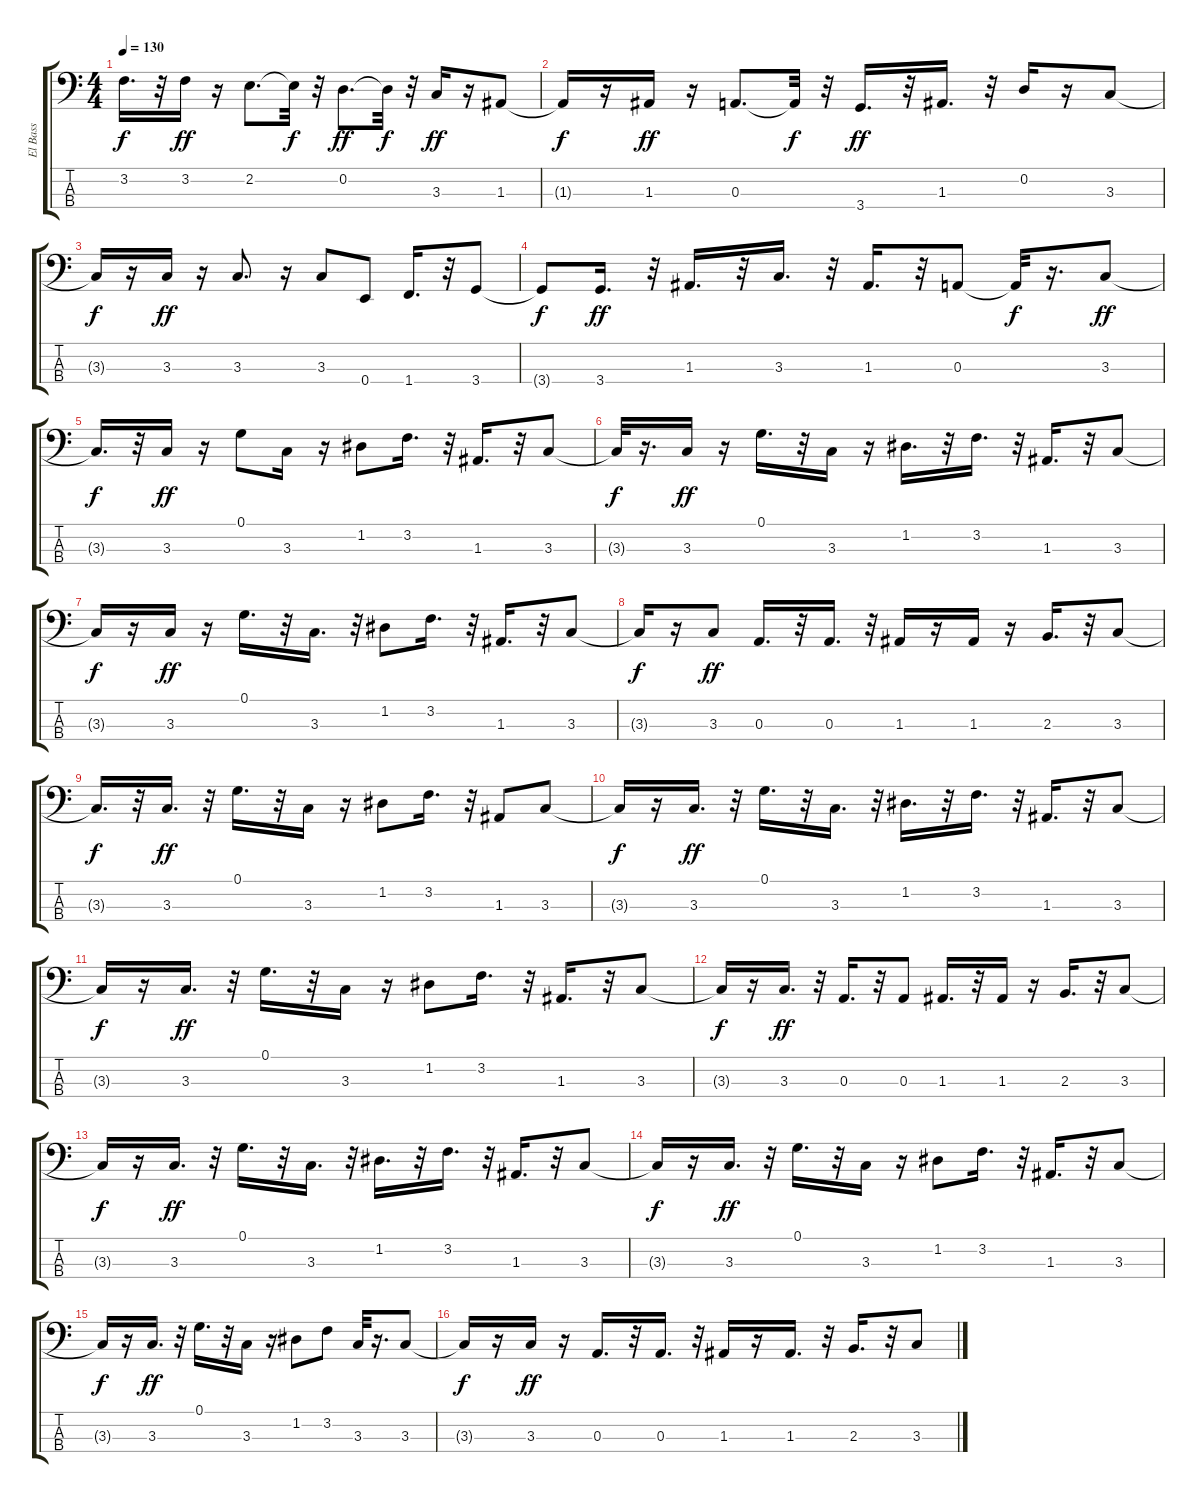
\track ("El Bass             " "El Bass   ") {instrument slapbass2}
\staff {score tabs}
\tuning (G2 D2 A1 E1) {hide}
\ts (4 4)
\tempo 130
\clef f4
\ks c
3.2{t}.16{d dy f} r.32 3.2.16{dy ff} r.16 2.2.8{d} 2.2{t}.32{dy f} r.32 0.2.8{d dy ff} 0.2{t}.32{dy f} r.32 3.3.16{dy ff} r.16 1.3.8 |
1.3{t}.16{dy f} r.16 1.3.16{dy ff} r.16 0.3.8{d} 0.3{t}.32{dy f} r.32 3.4.16{d dy ff} r.32 1.3.16{d} r.32 0.2.16 r.16 3.3.8 |
3.3{t}.16{dy f} r.16 3.3.16{dy ff} r.16 3.3.8{d} r.16 3.3.8 0.4.8 1.4.16{d} r.32 3.4.8 |
3.4{t}.8{dy f} 3.4.16{d dy ff} r.32 1.3.16{d} r.32 3.3.16{d} r.32 1.3.16{d} r.32 0.3.8 0.3{t}.32{dy f} r.16{d} 3.3.8{dy ff} |
3.3{t}.16{d dy f} r.32 3.3.16{dy ff} r.16 0.1.8 3.3.16 r.16 1.2.8 3.2.16{d} r.32 1.3.16{d} r.32 3.3.8 |
3.3{t}.32{dy f} r.16{d} 3.3.16{dy ff} r.16 0.1.16{d} r.32 3.3.16 r.16 1.2.16{d} r.32 3.2.16{d} r.32 1.3.16{d} r.32 3.3.8 |
3.3{t}.16{dy f} r.16 3.3.16{dy ff} r.16 0.1.16{d} r.32 3.3.16{d} r.32 1.2.8 3.2.16{d} r.32 1.3.16{d} r.32 3.3.8 |
3.3{t}.16{dy f} r.16 3.3.8{dy ff} 0.3.16{d} r.32 0.3.16{d} r.32 1.3.16 r.16 1.3.16 r.16 2.3.16{d} r.32 3.3.8 |
3.3{t}.16{d dy f} r.32 3.3.16{d dy ff} r.32 0.1.16{d} r.32 3.3.16 r.16 1.2.8 3.2.16{d} r.32 1.3.8 3.3.8 |
3.3{t}.16{dy f} r.16 3.3.16{d dy ff} r.32 0.1.16{d} r.32 3.3.16{d} r.32 1.2.16{d} r.32 3.2.16{d} r.32 1.3.16{d} r.32 3.3.8 |
3.3{t}.16{dy f} r.16 3.3.16{d dy ff} r.32 0.1.16{d} r.32 3.3.16 r.16 1.2.8 3.2.16{d} r.32 1.3.16{d} r.32 3.3.8 |
3.3{t}.16{dy f} r.16 3.3.16{d dy ff} r.32 0.3.16{d} r.32 0.3.8 1.3.16{d} r.32 1.3.16 r.16 2.3.16{d} r.32 3.3.8 |
3.3{t}.16{dy f} r.16 3.3.16{d dy ff} r.32 0.1.16{d} r.32 3.3.16{d} r.32 1.2.16{d} r.32 3.2.16{d} r.32 1.3.16{d} r.32 3.3.8 |
3.3{t}.16{dy f} r.16 3.3.16{d dy ff} r.32 0.1.16{d} r.32 3.3.16 r.16 1.2.8 3.2.16{d} r.32 1.3.16{d} r.32 3.3.8 |
3.3{t}.16{dy f} r.16 3.3.16{d dy ff} r.32 0.1.16{d} r.32 3.3.16 r.16 1.2.8 3.2.8 3.3.32 r.16{d} 3.3.8 |
3.3{t}.16{dy f} r.16 3.3.16{dy ff} r.16 0.3.16{d} r.32 0.3.16{d} r.32 1.3.16 r.16 1.3.16{d} r.32 2.3.16{d} r.32 3.3.8
